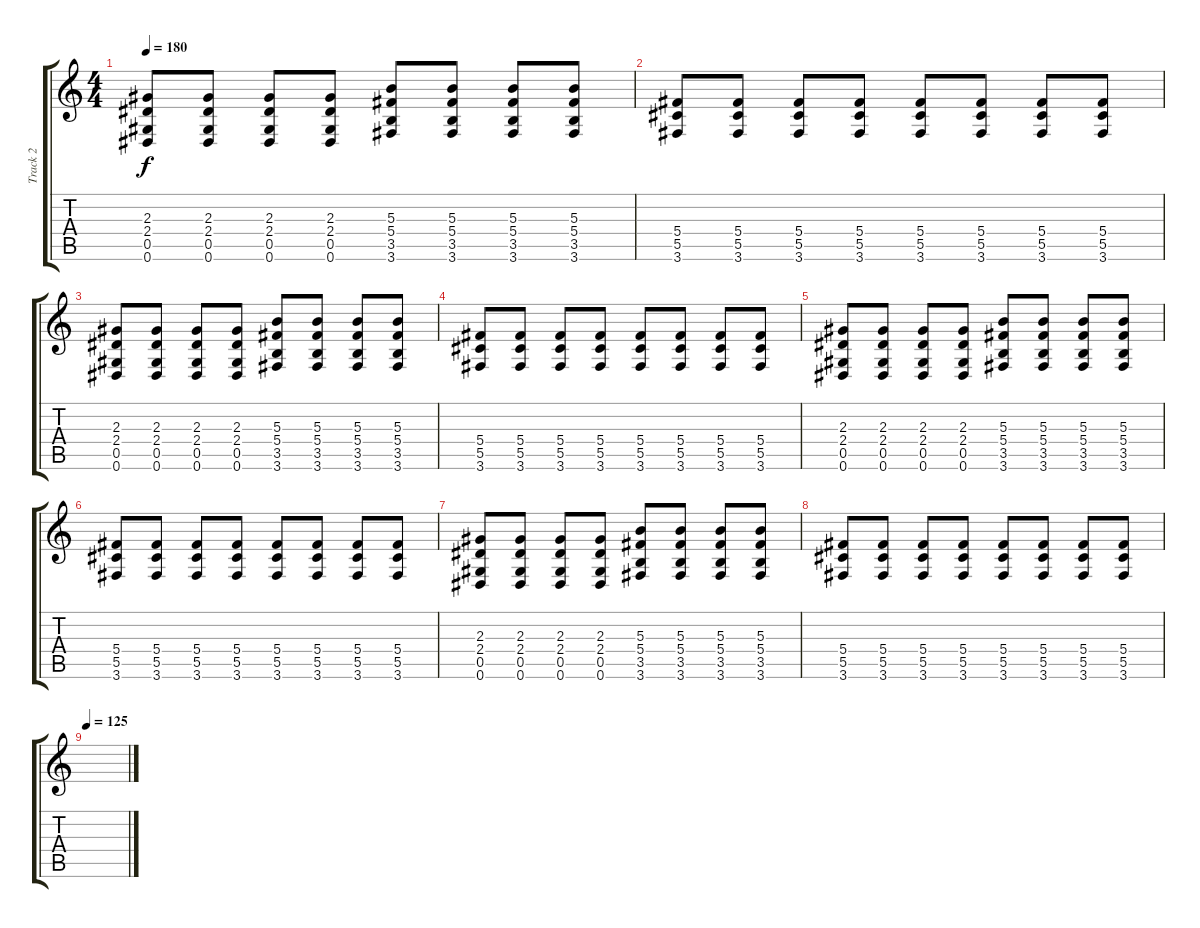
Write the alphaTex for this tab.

\track ("Track 2" "Track 2") {instrument distortionguitar}
\staff {score tabs}
\tuning (Eb4 Bb3 Gb3 Db3 Ab2 Eb2) {hide}
\ts (4 4)
\tempo 180
\clef g2
\ks c
(2.3 2.4 0.5 0.6).8{dy f} (2.3 2.4 0.5 0.6).8 (2.3 2.4 0.5 0.6).8 (2.3 2.4 0.5 0.6).8 (5.3 5.4 3.5 3.6).8 (5.3 5.4 3.5 3.6).8 (5.3 5.4 3.5 3.6).8 (5.3 5.4 3.5 3.6).8 |
(5.4 5.5 3.6).8 (5.4 5.5 3.6).8 (5.4 5.5 3.6).8 (5.4 5.5 3.6).8 (5.4 5.5 3.6).8 (5.4 5.5 3.6).8 (5.4 5.5 3.6).8 (5.4 5.5 3.6).8 |
(2.3 2.4 0.5 0.6).8 (2.3 2.4 0.5 0.6).8 (2.3 2.4 0.5 0.6).8 (2.3 2.4 0.5 0.6).8 (5.3 5.4 3.5 3.6).8 (5.3 5.4 3.5 3.6).8 (5.3 5.4 3.5 3.6).8 (5.3 5.4 3.5 3.6).8 |
(5.4 5.5 3.6).8 (5.4 5.5 3.6).8 (5.4 5.5 3.6).8 (5.4 5.5 3.6).8 (5.4 5.5 3.6).8 (5.4 5.5 3.6).8 (5.4 5.5 3.6).8 (5.4 5.5 3.6).8 |
(2.3 2.4 0.5 0.6).8 (2.3 2.4 0.5 0.6).8 (2.3 2.4 0.5 0.6).8 (2.3 2.4 0.5 0.6).8 (5.3 5.4 3.5 3.6).8 (5.3 5.4 3.5 3.6).8 (5.3 5.4 3.5 3.6).8 (5.3 5.4 3.5 3.6).8 |
(5.4 5.5 3.6).8 (5.4 5.5 3.6).8 (5.4 5.5 3.6).8 (5.4 5.5 3.6).8 (5.4 5.5 3.6).8 (5.4 5.5 3.6).8 (5.4 5.5 3.6).8 (5.4 5.5 3.6).8 |
(2.3 2.4 0.5 0.6).8 (2.3 2.4 0.5 0.6).8 (2.3 2.4 0.5 0.6).8 (2.3 2.4 0.5 0.6).8 (5.3 5.4 3.5 3.6).8 (5.3 5.4 3.5 3.6).8 (5.3 5.4 3.5 3.6).8 (5.3 5.4 3.5 3.6).8 |
(5.4 5.5 3.6).8 (5.4 5.5 3.6).8 (5.4 5.5 3.6).8 (5.4 5.5 3.6).8 (5.4 5.5 3.6).8 (5.4 5.5 3.6).8 (5.4 5.5 3.6).8 (5.4 5.5 3.6).8 |
\tempo 125
